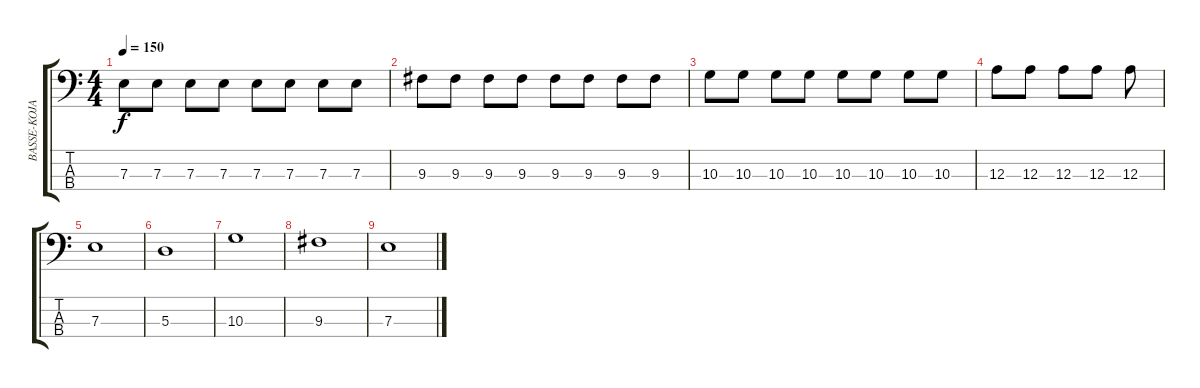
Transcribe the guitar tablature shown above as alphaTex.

\track ("BASSE-KOJACK" "BASSE-KOJA") {instrument electricbassfinger}
\staff {score tabs}
\tuning (G2 D2 A1 E1) {hide}
\ts (4 4)
\tempo 150
\clef f4
\ks c
7.3.8{dy f} 7.3.8 7.3.8 7.3.8 7.3.8 7.3.8 7.3.8 7.3.8 |
9.3.8 9.3.8 9.3.8 9.3.8 9.3.8 9.3.8 9.3.8 9.3.8 |
10.3.8 10.3.8 10.3.8 10.3.8 10.3.8 10.3.8 10.3.8 10.3.8 |
12.3.8 12.3.8 12.3.8 12.3.8 12.3.8 |
7.3.1 |
5.3.1 |
10.3.1 |
9.3.1 |
7.3.1
